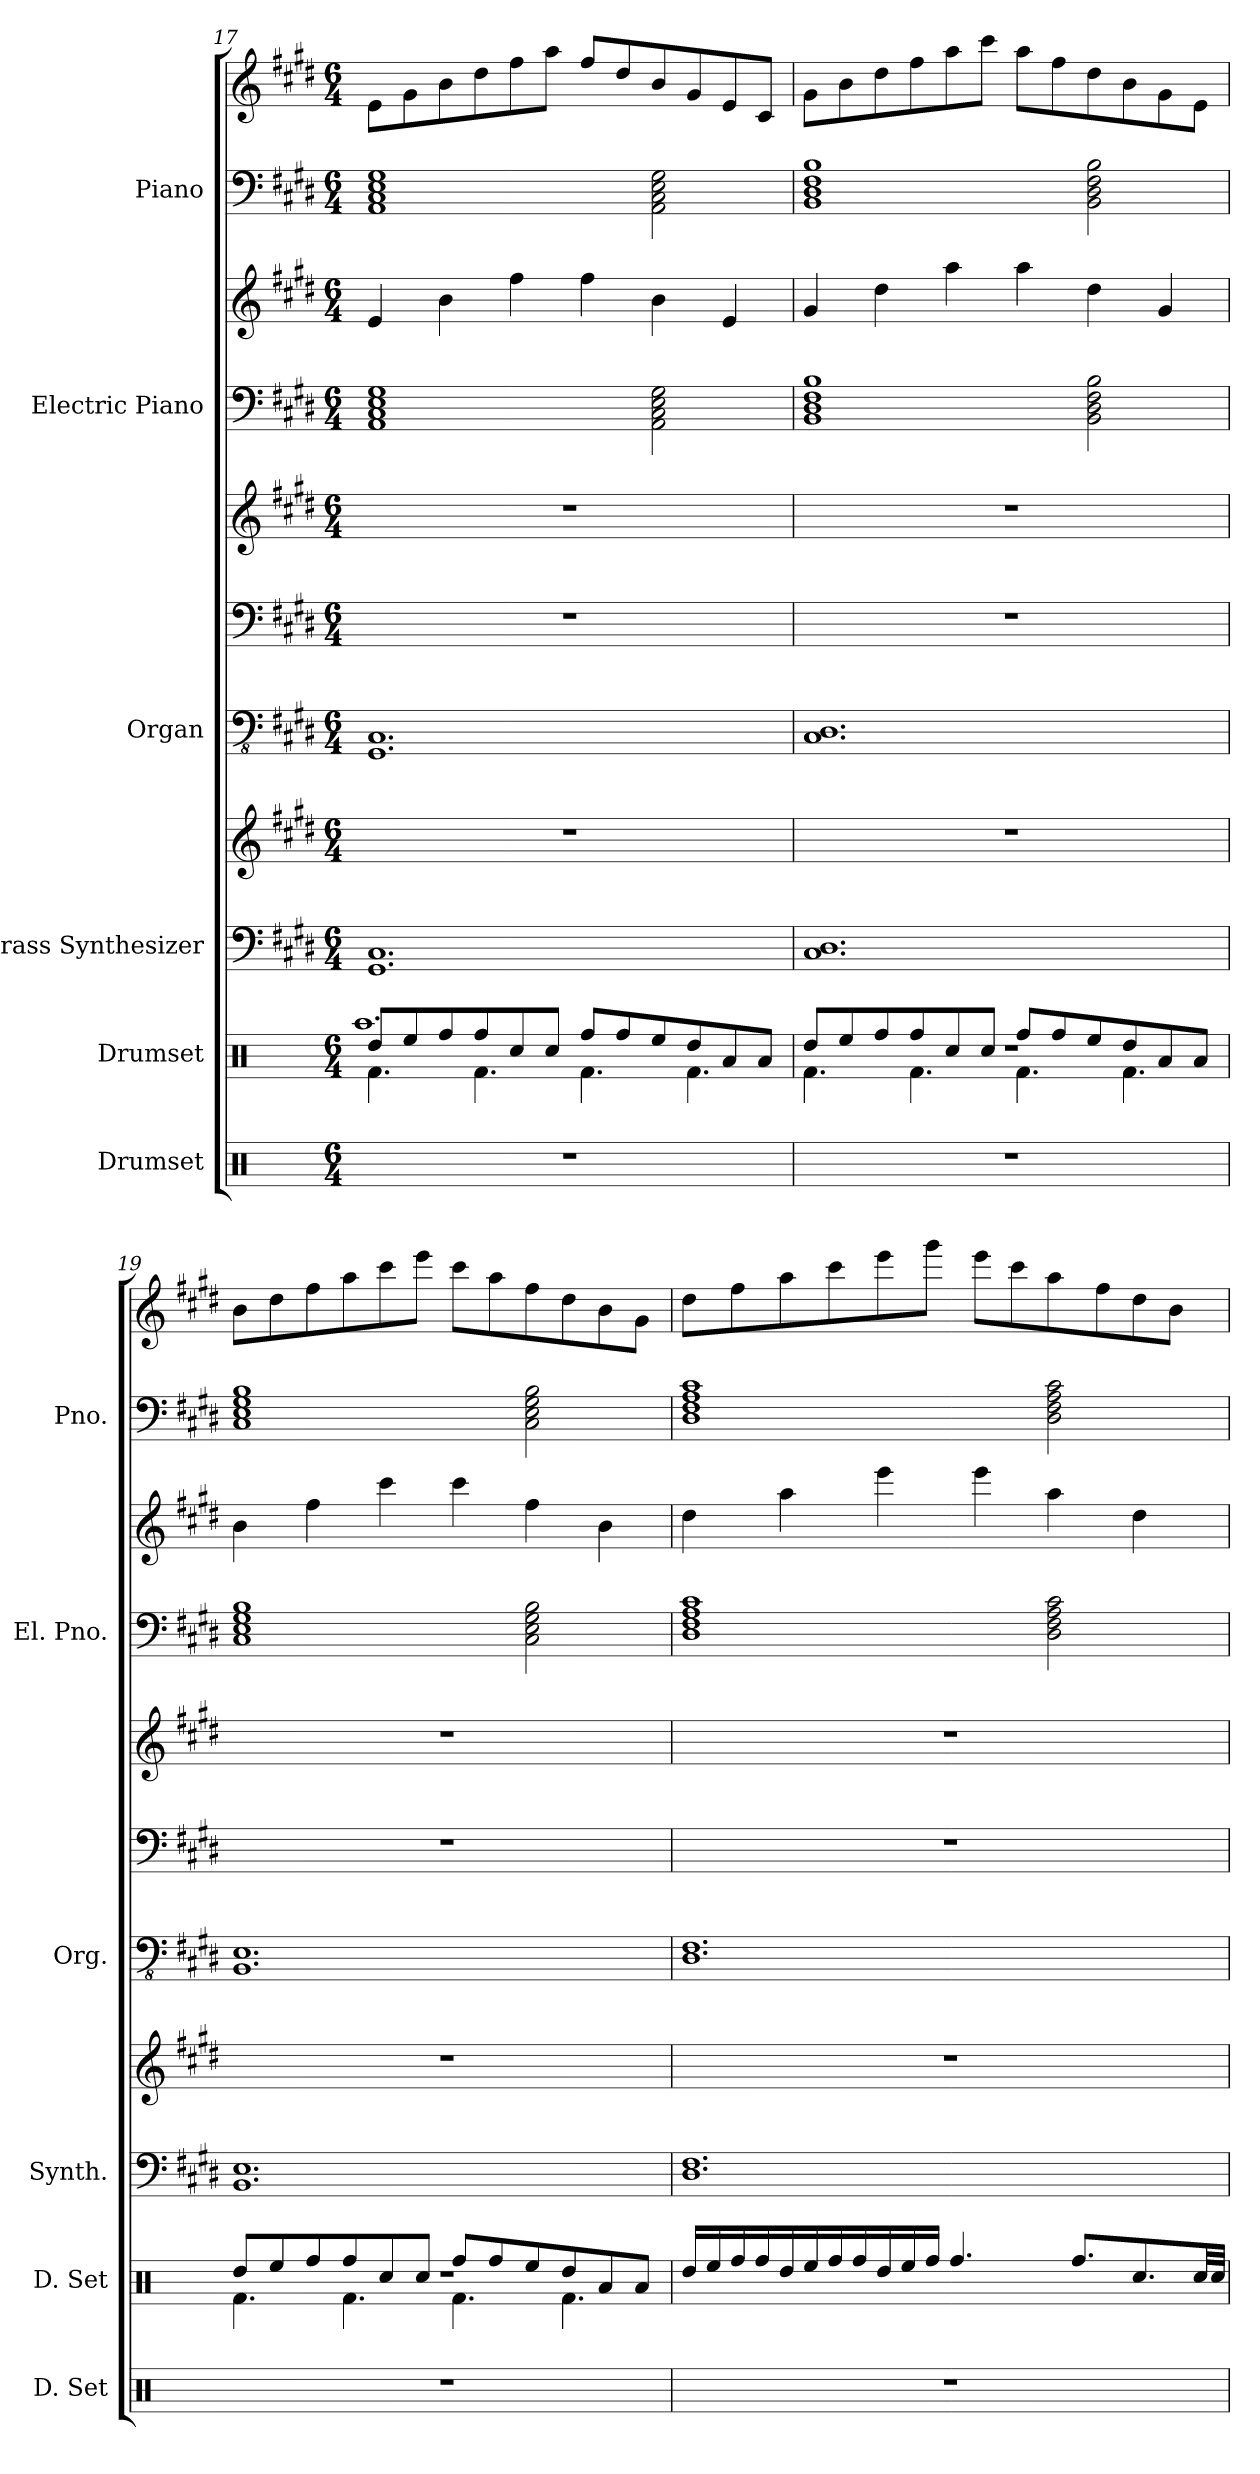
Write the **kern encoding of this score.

**kern	**kern	**kern	**kern	**kern	**kern	**kern	**kern	**kern	**kern	**kern
*part6	*part5	*part4	*part4	*part3	*part3	*part3	*part2	*part2	*part1	*part1
*staff11	*staff10	*staff9	*staff8	*staff7	*staff6	*staff5	*staff4	*staff3	*staff2	*staff1
*I"Drumset	*I"Drumset	*I"Brass Synthesizer	*	*I"Organ	*	*	*I"Electric Piano	*	*I"Piano	*
*I'D. Set	*I'D. Set	*I'Synth.	*	*I'Org.	*	*	*I'El. Pno.	*	*I'Pno.	*
!!LO:PB:g=z
*clefX	*clefX	*clefF4	*clefG2	*clefFv4	*clefF4	*clefG2	*clefF4	*clefG2	*clefF4	*clefG2
*k[]	*k[]	*k[f#c#g#d#]	*k[f#c#g#d#]	*k[f#c#g#d#]	*k[f#c#g#d#]	*k[f#c#g#d#]	*k[f#c#g#d#]	*k[f#c#g#d#]	*k[f#c#g#d#]	*k[f#c#g#d#]
*M6/4	*M6/4	*M6/4	*M6/4	*M6/4	*M6/4	*M6/4	*M6/4	*M6/4	*M6/4	*M6/4
=17	=17	=17	=17	=17	=17	=17	=17	=17	=17	=17
*	*^	*	*	*	*	*	*	*	*	*
*	*	*^	*	*	*	*	*	*	*	*	*
1.r	8Rdd/L	4.Rf\	1.Raa	1.GG# 1.C#	1.r	1.GGG# 1.CC#	1.r	1.r	1AA 1C# 1E 1G#	4e/	1AA 1C# 1E 1G#	8e\L
.	8Ree/	.	.	.	.	.	.	.	.	.	.	8g#\
.	8Rff/	.	.	.	.	.	.	.	.	4b\	.	8b\
.	8Rff/	4.Rf\	.	.	.	.	.	.	.	.	.	8dd#\
.	8Rcc/	.	.	.	.	.	.	.	.	4ff#\	.	8ff#\
.	8Rcc/J	.	.	.	.	.	.	.	.	.	.	8aa\J
.	8Rff/L	4.Rf\	.	.	.	.	.	.	.	4ff#\	.	8ff#/L
.	8Rff/	.	.	.	.	.	.	.	.	.	.	8dd#/
.	8Ree/	.	.	.	.	.	.	.	2AA\ 2C#\ 2E\ 2G#\	4b\	2AA\ 2C#\ 2E\ 2G#\	8b/
.	8Rdd/	4.Rf\	.	.	.	.	.	.	.	.	.	8g#/
.	8Ra/	.	.	.	.	.	.	.	.	4e/	.	8e/
.	8Ra/J	.	.	.	.	.	.	.	.	.	.	8c#/J
=18	=18	=18	=18	=18	=18	=18	=18	=18	=18	=18	=18	=18
1.r	8Rdd/L	4.Rf\	1.r	1.C# 1.D#	1.r	1.CC# 1.DD#	1.r	1.r	1BB 1D# 1F# 1B	4g#/	1BB 1D# 1F# 1B	8g#\L
.	8Ree/	.	.	.	.	.	.	.	.	.	.	8b\
.	8Rff/	.	.	.	.	.	.	.	.	4dd#\	.	8dd#\
.	8Rff/	4.Rf\	.	.	.	.	.	.	.	.	.	8ff#\
.	8Rcc/	.	.	.	.	.	.	.	.	4aa\	.	8aa\
.	8Rcc/J	.	.	.	.	.	.	.	.	.	.	8ccc#\J
.	8Rff/L	4.Rf\	.	.	.	.	.	.	.	4aa\	.	8aa\L
.	8Rff/	.	.	.	.	.	.	.	.	.	.	8ff#\
.	8Ree/	.	.	.	.	.	.	.	2BB\ 2D#\ 2F#\ 2B\	4dd#\	2BB\ 2D#\ 2F#\ 2B\	8dd#\
.	8Rdd/	4.Rf\	.	.	.	.	.	.	.	.	.	8b\
.	8Ra/	.	.	.	.	.	.	.	.	4g#/	.	8g#\
.	8Ra/J	.	.	.	.	.	.	.	.	.	.	8e\J
!!LO:PB:g=z
=19	=19	=19	=19	=19	=19	=19	=19	=19	=19	=19	=19	=19
1.r	8Rdd/L	4.Rf\	1.r	1.BB 1.E	1.r	1.BBB 1.EE	1.r	1.r	1C# 1E 1G# 1B	4b\	1C# 1E 1G# 1B	8b\L
.	8Ree/	.	.	.	.	.	.	.	.	.	.	8dd#\
.	8Rff/	.	.	.	.	.	.	.	.	4ff#\	.	8ff#\
.	8Rff/	4.Rf\	.	.	.	.	.	.	.	.	.	8aa\
.	8Rcc/	.	.	.	.	.	.	.	.	4ccc#\	.	8ccc#\
.	8Rcc/J	.	.	.	.	.	.	.	.	.	.	8eee\J
.	8Rff/L	4.Rf\	.	.	.	.	.	.	.	4ccc#\	.	8ccc#\L
.	8Rff/	.	.	.	.	.	.	.	.	.	.	8aa\
.	8Ree/	.	.	.	.	.	.	.	2C#\ 2E\ 2G#\ 2B\	4ff#\	2C#\ 2E\ 2G#\ 2B\	8ff#\
.	8Rdd/	4.Rf\	.	.	.	.	.	.	.	.	.	8dd#\
.	8Ra/	.	.	.	.	.	.	.	.	4b\	.	8b\
.	8Ra/J	.	.	.	.	.	.	.	.	.	.	8g#\J
*	*v	*v	*v	*	*	*	*	*	*	*	*	*
=20	=20	=20	=20	=20	=20	=20	=20	=20	=20	=20
1.r	16Rdd/LL	1.D# 1.F#	1.r	1.DD# 1.FF#	1.r	1.r	1D# 1F# 1A 1c#	4dd#\	1D# 1F# 1A 1c#	8dd#\L
.	16Ree/	.	.	.	.	.	.	.	.	.
.	16Rff/	.	.	.	.	.	.	.	.	8ff#\
.	16Rff/	.	.	.	.	.	.	.	.	.
.	16Rdd/	.	.	.	.	.	.	4aa\	.	8aa\
.	16Ree/	.	.	.	.	.	.	.	.	.
.	16Rff/	.	.	.	.	.	.	.	.	8ccc#\
.	16Rff/	.	.	.	.	.	.	.	.	.
.	16Rdd/	.	.	.	.	.	.	4eee\	.	8eee\
.	16Ree/	.	.	.	.	.	.	.	.	.
.	16Rff/JJ	.	.	.	.	.	.	.	.	8ggg#\J
.	4.Rff/	.	.	.	.	.	.	.	.	.
.	.	.	.	.	.	.	.	4eee\	.	8eee\L
.	.	.	.	.	.	.	.	.	.	8ccc#\
.	.	.	.	.	.	.	2D#\ 2F#\ 2A\ 2c#\	4aa\	2D#\ 2F#\ 2A\ 2c#\	8aa\
.	8.Rff/L	.	.	.	.	.	.	.	.	.
.	.	.	.	.	.	.	.	.	.	8ff#\
.	8.Rcc/	.	.	.	.	.	.	4dd#\	.	8dd#\
.	.	.	.	.	.	.	.	.	.	8b\J
.	32Rcc/LL	.	.	.	.	.	.	.	.	.
.	32Rcc/JJJ	.	.	.	.	.	.	.	.	.
=	=	=	=	=	=	=	=	=	=	=
*-	*-	*-	*-	*-	*-	*-	*-	*-	*-	*-
